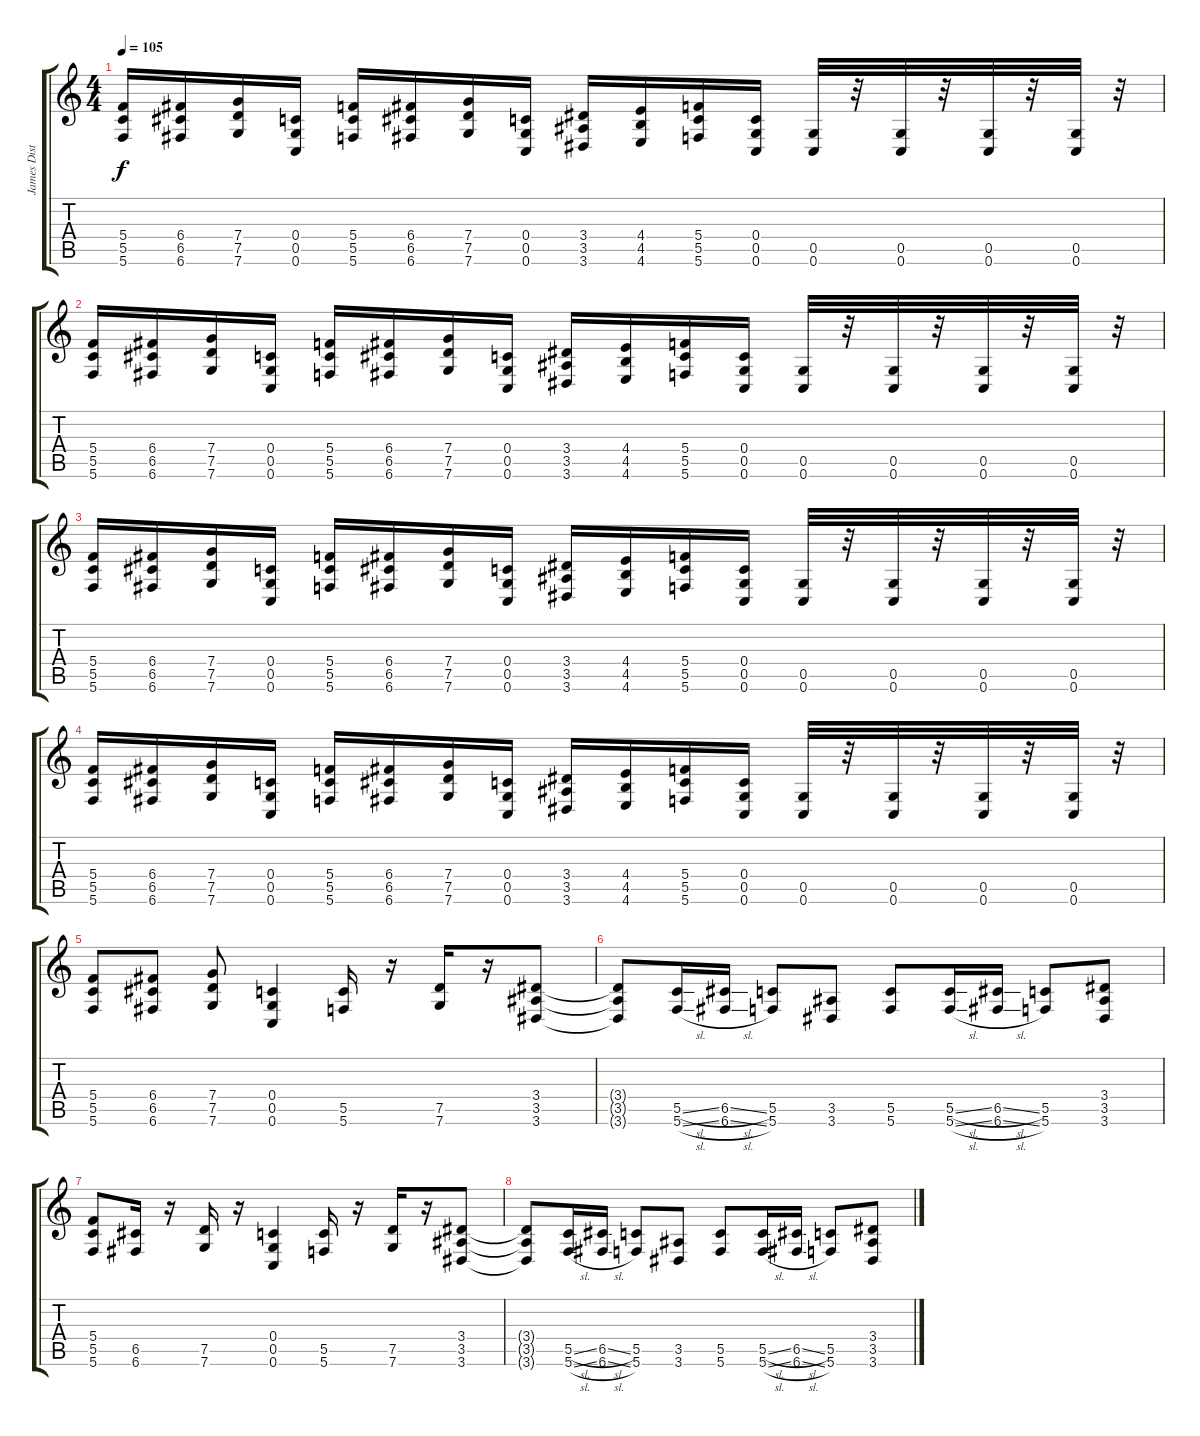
\track ("James Distortion" "James Dist") {instrument distortionguitar}
\staff {score tabs}
\tuning (D4 A3 F3 C3 G2 C2) {hide}
\ts (4 4)
\tempo 105
\clef g2
\ks c
(5.4 5.5 5.6).16{dy f} (6.4 6.5 6.6).16 (7.4 7.5 7.6).16 (0.4 0.5 0.6).16 (5.4 5.5 5.6).16 (6.4 6.5 6.6).16 (7.4 7.5 7.6).16 (0.4 0.5 0.6).16 (3.4 3.5 3.6).16 (4.4 4.5 4.6).16 (5.4 5.5 5.6).16 (0.4 0.5 0.6).16 (0.5 0.6).32 r.32 (0.5 0.6).32 r.32 (0.5 0.6).32 r.32 (0.5 0.6).32 r.32 |
(5.4 5.5 5.6).16 (6.4 6.5 6.6).16 (7.4 7.5 7.6).16 (0.4 0.5 0.6).16 (5.4 5.5 5.6).16 (6.4 6.5 6.6).16 (7.4 7.5 7.6).16 (0.4 0.5 0.6).16 (3.4 3.5 3.6).16 (4.4 4.5 4.6).16 (5.4 5.5 5.6).16 (0.4 0.5 0.6).16 (0.5 0.6).32 r.32 (0.5 0.6).32 r.32 (0.5 0.6).32 r.32 (0.5 0.6).32 r.32 |
(5.4 5.5 5.6).16 (6.4 6.5 6.6).16 (7.4 7.5 7.6).16 (0.4 0.5 0.6).16 (5.4 5.5 5.6).16 (6.4 6.5 6.6).16 (7.4 7.5 7.6).16 (0.4 0.5 0.6).16 (3.4 3.5 3.6).16 (4.4 4.5 4.6).16 (5.4 5.5 5.6).16 (0.4 0.5 0.6).16 (0.5 0.6).32 r.32 (0.5 0.6).32 r.32 (0.5 0.6).32 r.32 (0.5 0.6).32 r.32 |
(5.4 5.5 5.6).16 (6.4 6.5 6.6).16 (7.4 7.5 7.6).16 (0.4 0.5 0.6).16 (5.4 5.5 5.6).16 (6.4 6.5 6.6).16 (7.4 7.5 7.6).16 (0.4 0.5 0.6).16 (3.4 3.5 3.6).16 (4.4 4.5 4.6).16 (5.4 5.5 5.6).16 (0.4 0.5 0.6).16 (0.5 0.6).32 r.32 (0.5 0.6).32 r.32 (0.5 0.6).32 r.32 (0.5 0.6).32 r.32 |
(5.4 5.5 5.6).8 (6.4 6.5 6.6).8 (7.4 7.5 7.6).8 (0.4 0.5 0.6).4 (5.5 5.6).16 r.16 (7.5 7.6).16 r.16 (3.4 3.5 3.6).8 |
(3.4{t} 3.5{t} 3.6{t}).8 (5.5{sl} 5.6{sl}).16 (6.5{sl} 6.6{sl}).16 (5.5 5.6).8 (3.5 3.6).8 (5.5 5.6).8 (5.5{sl} 5.6{sl}).16 (6.5{sl} 6.6{sl}).16 (5.5 5.6).8 (3.4 3.5 3.6).8 |
(5.4 5.5 5.6).8 (6.5 6.6).16 r.16 (7.5 7.6).16 r.16 (0.4 0.5 0.6).4 (5.5 5.6).16 r.16 (7.5 7.6).16 r.16 (3.4 3.5 3.6).8 |
(3.4{t} 3.5{t} 3.6{t}).8 (5.5{sl} 5.6{sl}).16 (6.5{sl} 6.6{sl}).16 (5.5 5.6).8 (3.5 3.6).8 (5.5 5.6).8 (5.5{sl} 5.6{sl}).16 (6.5{sl} 6.6{sl}).16 (5.5 5.6).8 (3.4 3.5 3.6).8
